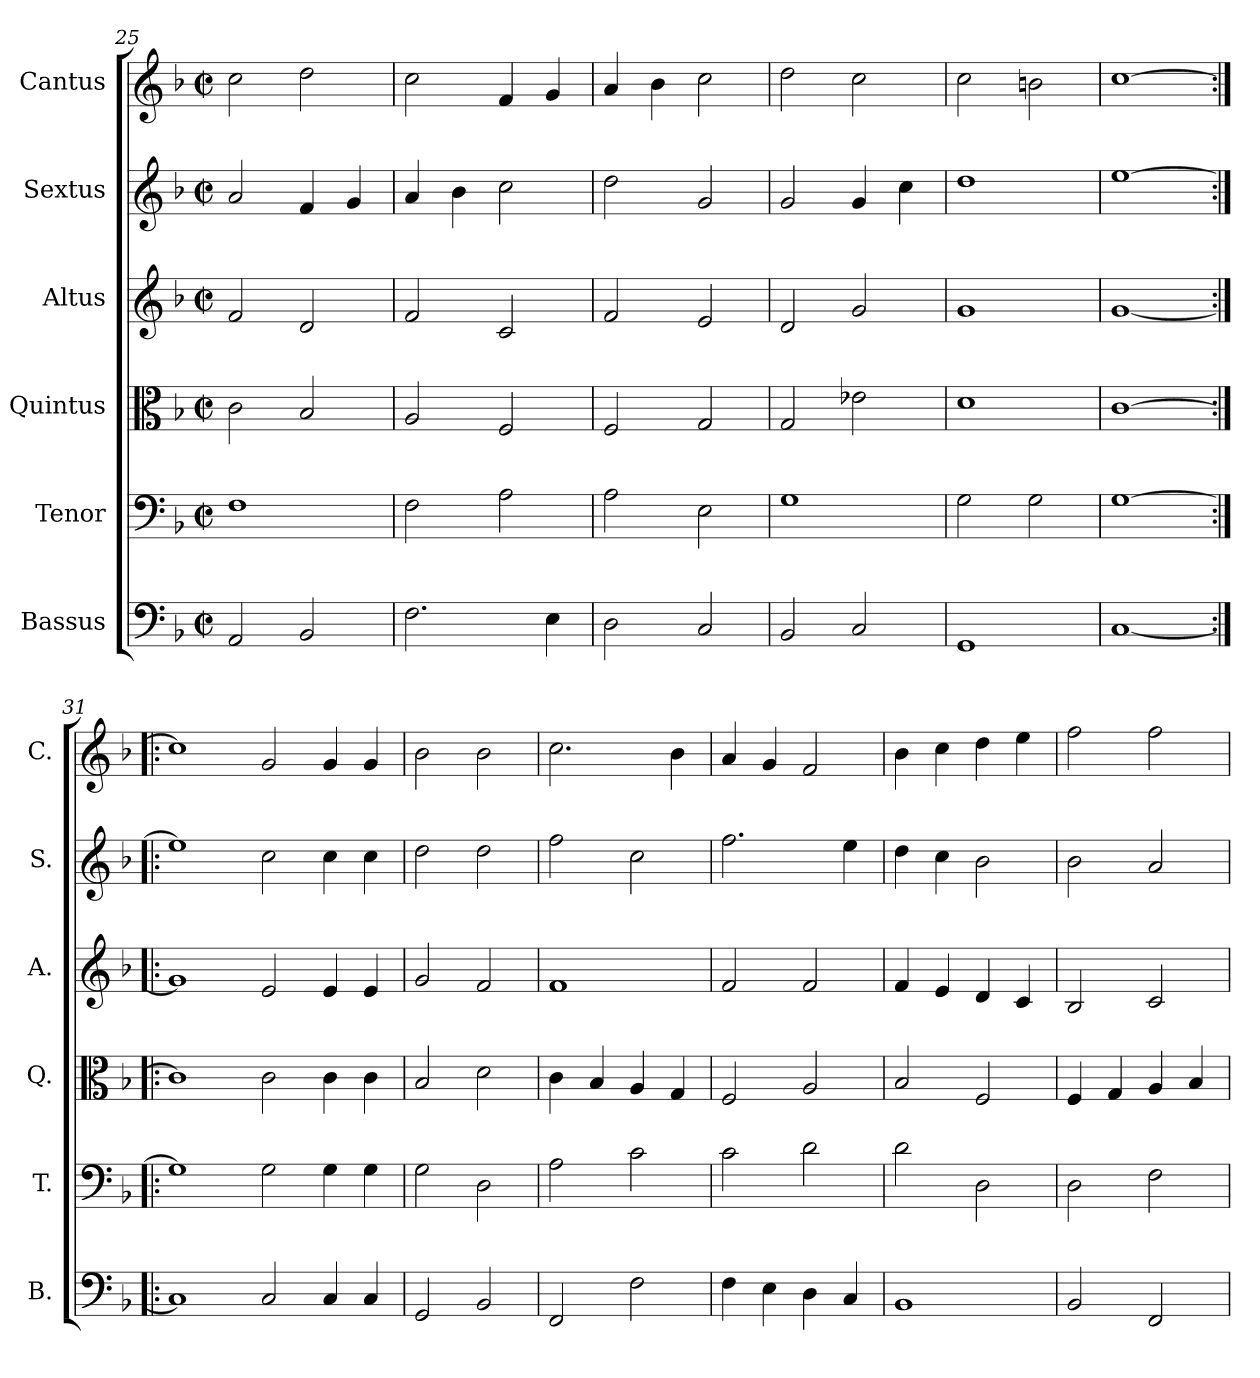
**kern	**kern	**kern	**kern	**kern	**kern
*part6	*part5	*part4	*part3	*part2	*part1
*staff6	*staff5	*staff4	*staff3	*staff2	*staff1
*I"Bassus	*I"Tenor	*I"Quintus	*I"Altus	*I"Sextus	*I"Cantus
*I'B.	*I'T.	*I'Q.	*I'A.	*I'S.	*I'C.
*clefF4	*clefF4	*clefC3	*clefG2	*clefG2	*clefG2
*k[b-]	*k[b-]	*k[b-]	*k[b-]	*k[b-]	*k[b-]
*F:	*F:	*F:	*F:	*F:	*F:
*M2/2	*M2/2	*M2/2	*M2/2	*M2/2	*M2/2
*met(c|)	*met(c|)	*met(c|)	*met(c|)	*met(c|)	*met(c|)
=25	=25	=25	=25	=25	=25
2AA/	1F	2c\	2f/	2a/	2cc\
2BB-/	.	2B-/	2d/	4f/	2dd\
.	.	.	.	4g/	.
=26	=26	=26	=26	=26	=26
2.F\	2F\	2A/	2f/	4a/	2cc\
.	.	.	.	4b-\	.
.	2A\	2F/	2c/	2cc\	4f/
4E\	.	.	.	.	4g/
=27	=27	=27	=27	=27	=27
2D\	2A\	2F/	2f/	2dd\	4a/
.	.	.	.	.	4b-\
2C/	2E\	2G/	2e/	2g/	2cc\
=28	=28	=28	=28	=28	=28
2BB-/	1G	2G/	2d/	2g/	2dd\
2C/	.	2e-X\	2g/	4g/	2cc\
.	.	.	.	4cc\	.
=29	=29	=29	=29	=29	=29
1GG	2G\	1d	1g	1dd	2cc\
.	2G\	.	.	.	2bn\
=30	=30	=30	=30	=30	=30
[1C	[1G	[1c	[1g	[1ee	[1cc
=31:|!|:	=31:|!|:	=31:|!|:	=31:|!|:	=31:|!|:	=31:|!|:
1C]	1G]	1c]	1g]	1ee]	1cc]
2C/	2G\	2c\	2e/	2cc\	2g/
4C/	4G\	4c\	4e/	4cc\	4g/
4C/	4G\	4c\	4e/	4cc\	4g/
=32	=32	=32	=32	=32	=32
2GG/	2G\	2B-/	2g/	2dd\	2b-\
2BB-/	2D\	2d\	2f/	2dd\	2b-\
=33	=33	=33	=33	=33	=33
2FF/	2A\	4c\	1f	2ff\	2.cc\
.	.	4B-/	.	.	.
2F\	2c\	4A/	.	2cc\	.
.	.	4G/	.	.	4b-\
=34	=34	=34	=34	=34	=34
4F\	2c\	2F/	2f/	2.ff\	4a/
4E\	.	.	.	.	4g/
4D\	2d\	2A/	2f/	.	2f/
4C/	.	.	.	4ee\	.
=35	=35	=35	=35	=35	=35
1BB-	2d\	2B-/	4f/	4dd\	4b-\
.	.	.	4e/	4cc\	4cc\
.	2D\	2F/	4d/	2b-\	4dd\
.	.	.	4c/	.	4ee\
!!LO:LB:g=z
=36	=36	=36	=36	=36	=36
2BB-/	2D\	4F/	2B-/	2b-\	2ff\
.	.	4G/	.	.	.
2FF/	2F\	4A/	2c/	2a/	2ff\
.	.	4B-/	.	.	.
=	=	=	=	=	=
*-	*-	*-	*-	*-	*-
